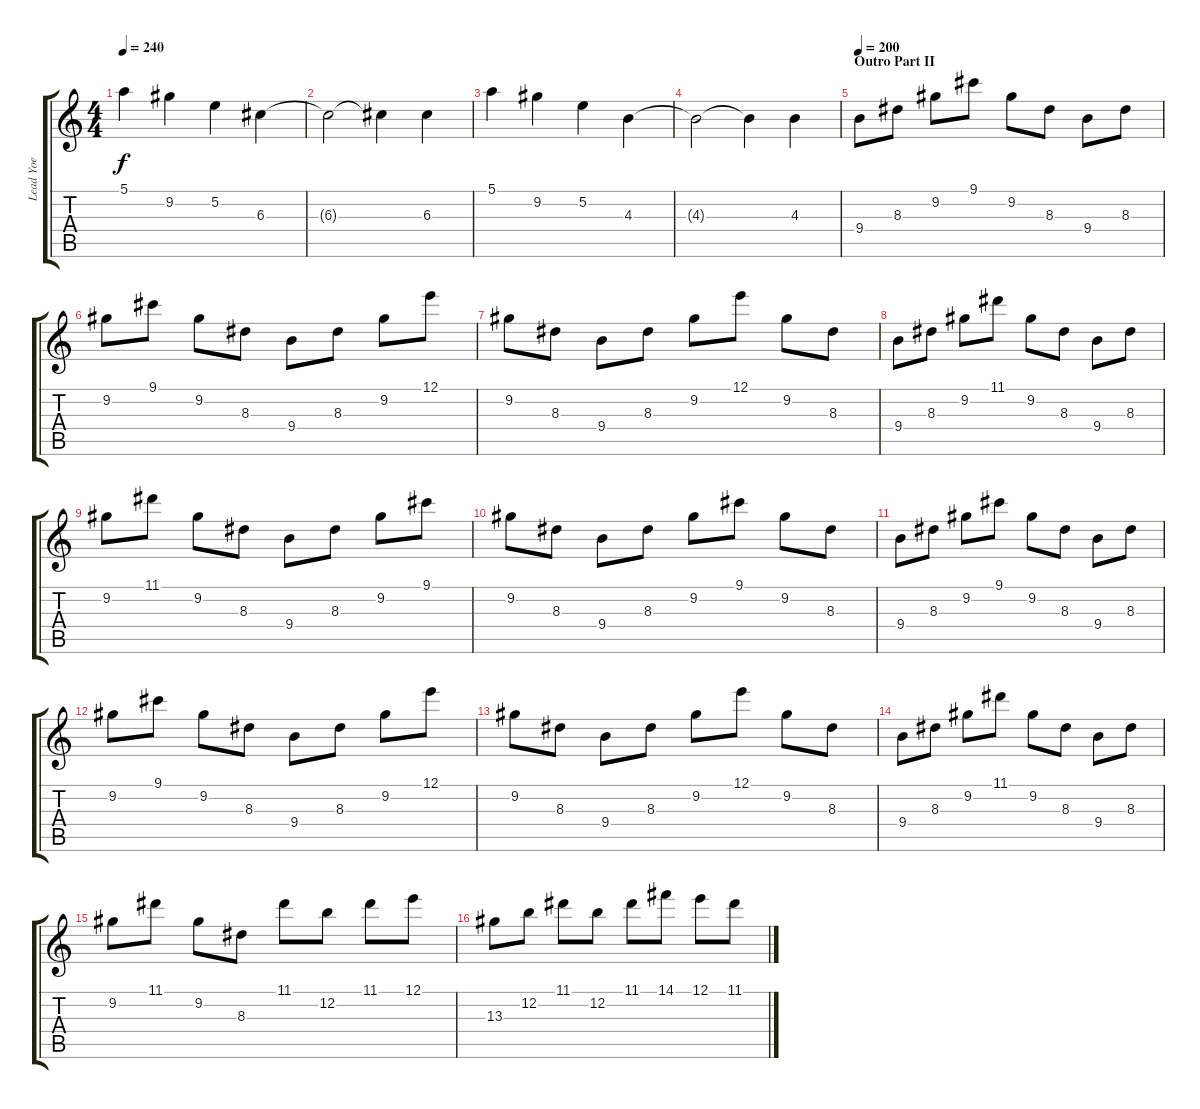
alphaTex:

\track ("Lead Yoe" "Lead Yoe") {instrument overdrivenguitar}
\staff {score tabs}
\tuning (E4 B3 G3 D3 A2 E2) {hide}
\ts (4 4)
\tempo 240
\clef g2
\ks c
5.1.4{dy f} 9.2.4 5.2.4 6.3.4 |
6.3{t}.2 6.3{t}.4 6.3.4 |
5.1.4 9.2.4 5.2.4 4.3.4 |
4.3{t}.2 4.3{t}.4 4.3.4 |
\section ("" "Outro Part II")
\tempo 200
9.4.8 8.3.8 9.2.8 9.1.8 9.2.8 8.3.8 9.4.8 8.3.8 |
9.2.8 9.1.8 9.2.8 8.3.8 9.4.8 8.3.8 9.2.8 12.1.8 |
9.2.8 8.3.8 9.4.8 8.3.8 9.2.8 12.1.8 9.2.8 8.3.8 |
9.4.8 8.3.8 9.2.8 11.1.8 9.2.8 8.3.8 9.4.8 8.3.8 |
9.2.8 11.1.8 9.2.8 8.3.8 9.4.8 8.3.8 9.2.8 9.1.8 |
9.2.8 8.3.8 9.4.8 8.3.8 9.2.8 9.1.8 9.2.8 8.3.8 |
9.4.8 8.3.8 9.2.8 9.1.8 9.2.8 8.3.8 9.4.8 8.3.8 |
9.2.8 9.1.8 9.2.8 8.3.8 9.4.8 8.3.8 9.2.8 12.1.8 |
9.2.8 8.3.8 9.4.8 8.3.8 9.2.8 12.1.8 9.2.8 8.3.8 |
9.4.8 8.3.8 9.2.8 11.1.8 9.2.8 8.3.8 9.4.8 8.3.8 |
9.2.8 11.1.8 9.2.8 8.3.8 11.1.8 12.2.8 11.1.8 12.1.8 |
13.3.8 12.2.8 11.1.8 12.2.8 11.1.8 14.1.8 12.1.8 11.1.8
